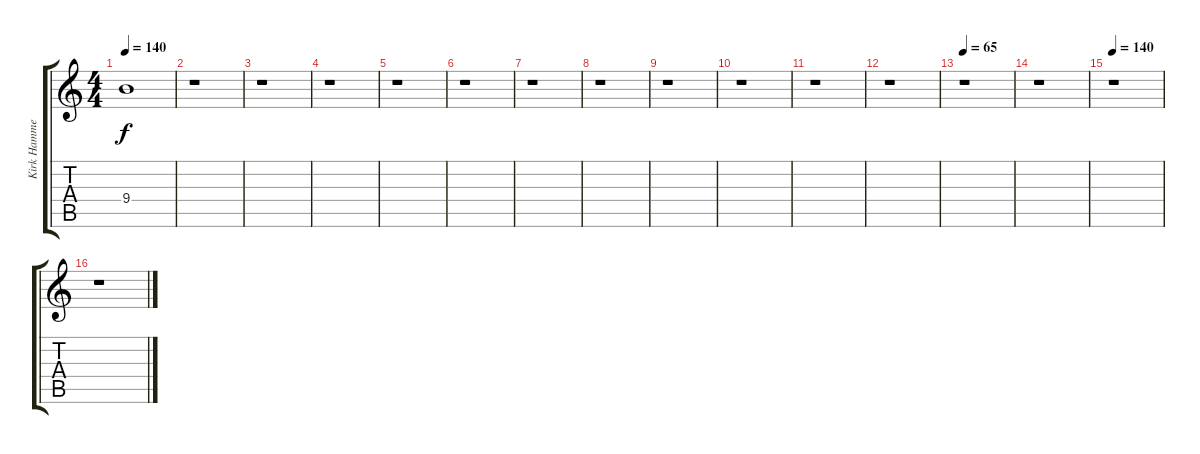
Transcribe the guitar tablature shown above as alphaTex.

\track ("Kirk Hammett (1st guitar dist)" "Kirk Hamme") {instrument distortionguitar}
\staff {score tabs}
\tuning (E4 B3 G3 D3 A2 E2) {hide}
\ts (4 4)
\tempo 140
\clef g2
\ks c
9.4{t}.1{dy f} |
r.1 |
r.1 |
r.1 |
r.1 |
r.1 |
r.1 |
r.1 |
r.1 |
r.1 |
r.1 |
r.1 |
\tempo 65
r.1 |
r.1 |
\tempo 140
r.1 |
r.1
